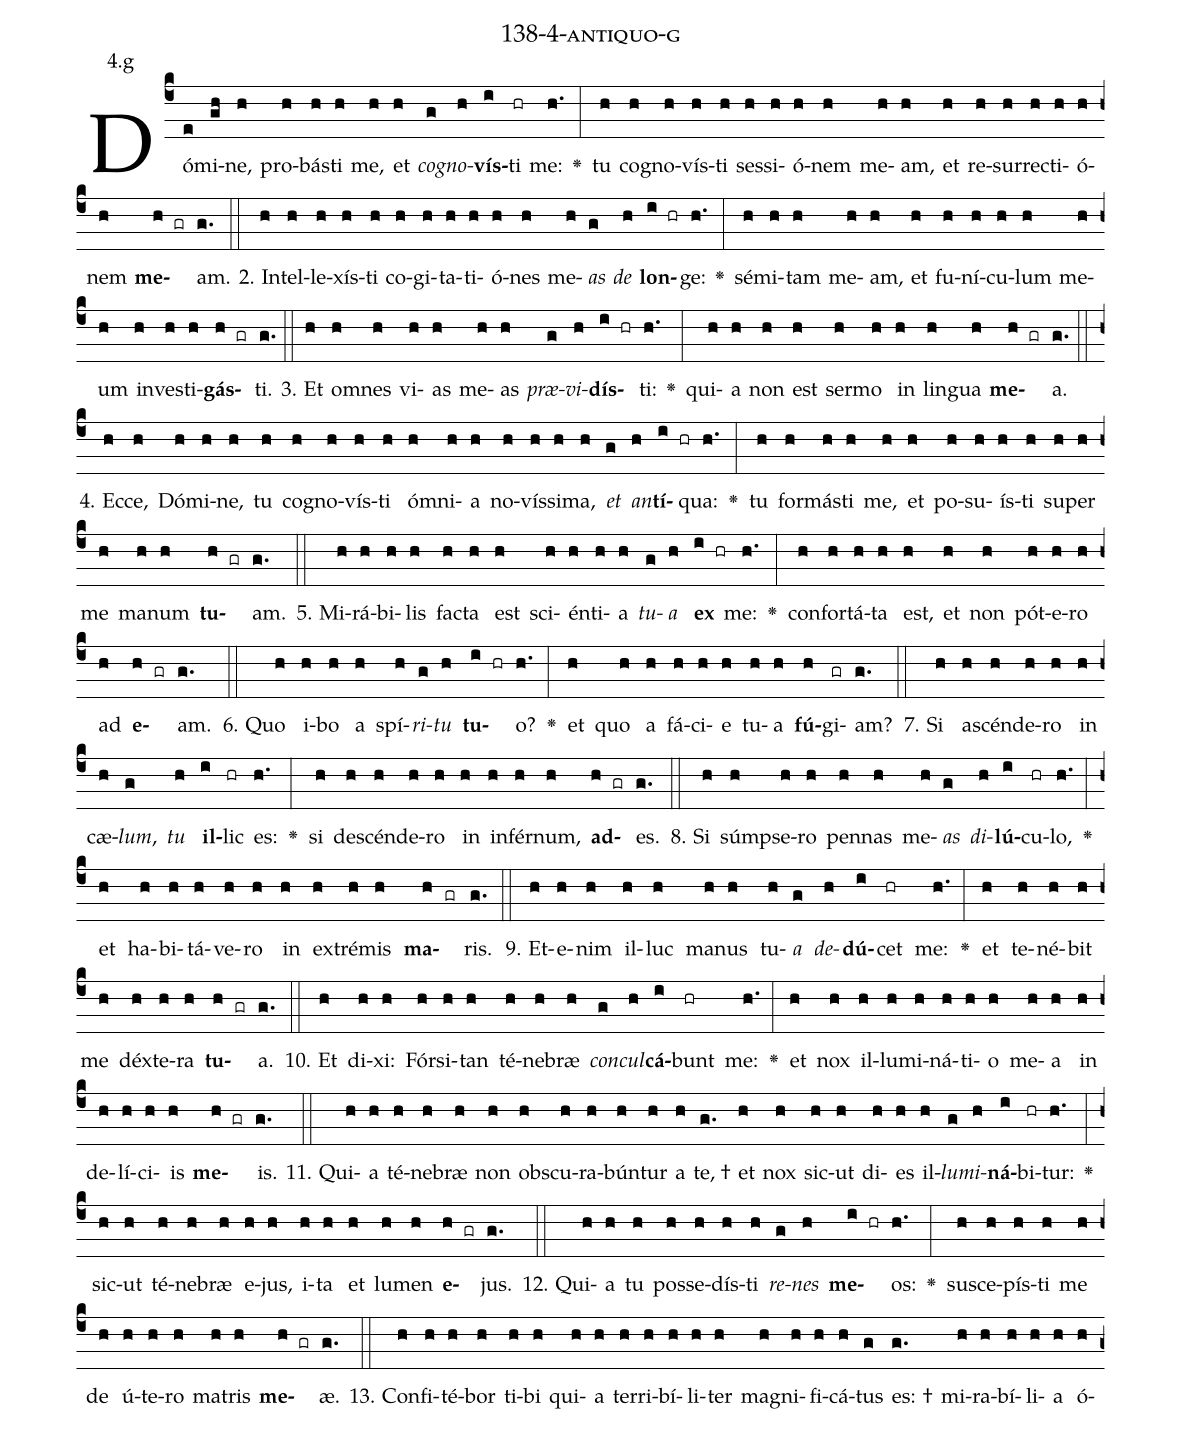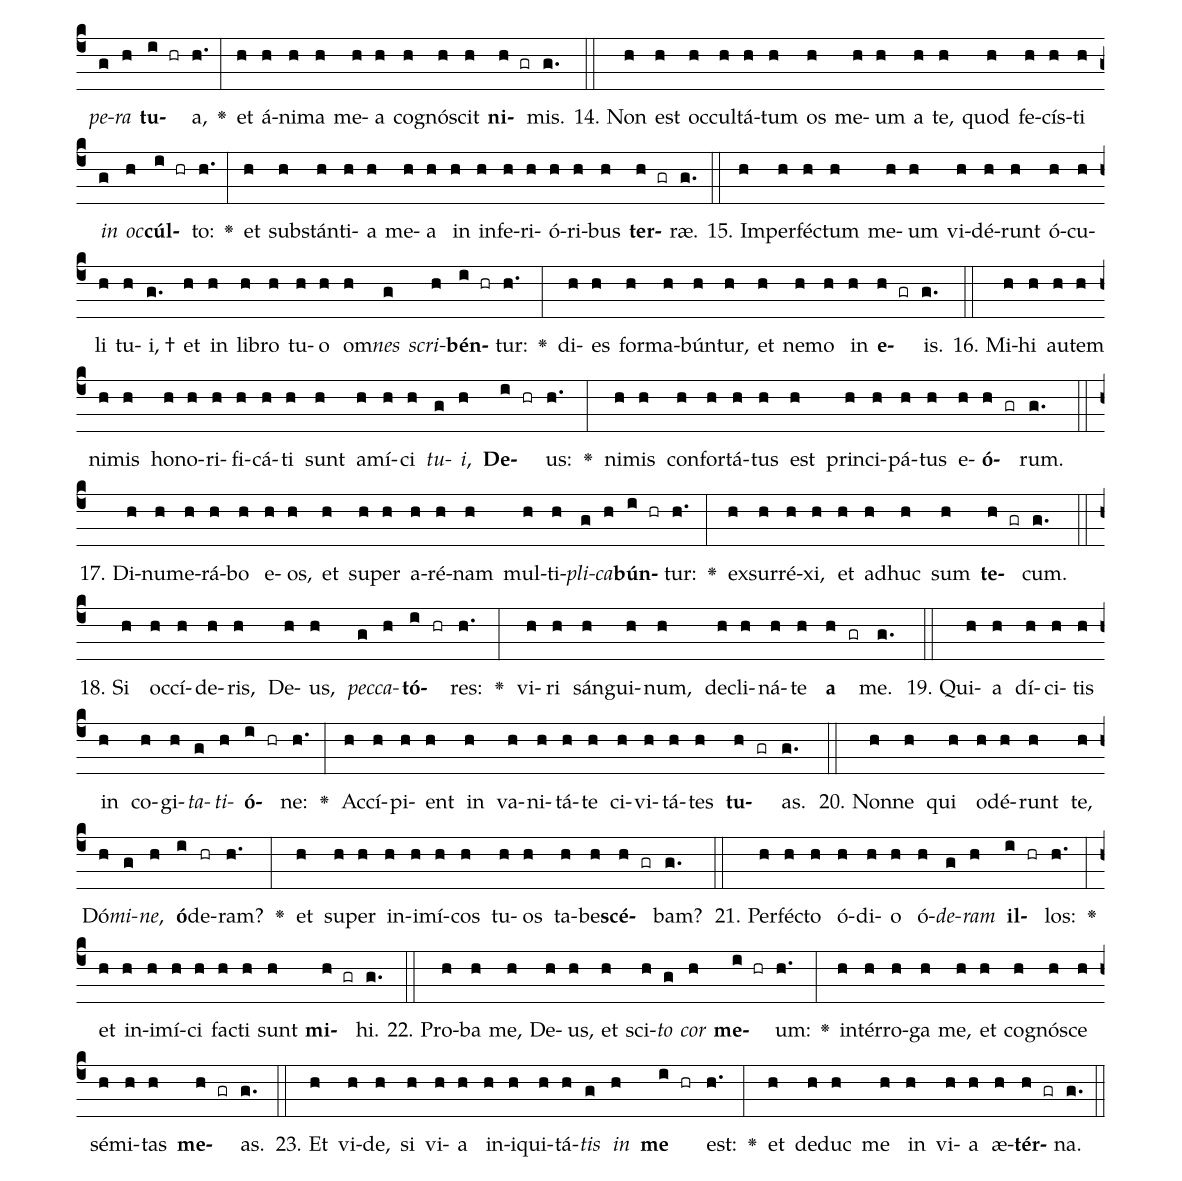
name: 138-4-antiquo-g;
annotation: 4.g;
%%
(c4)Dó(e)mi(gh)ne,(h) pro(h)bás(h)ti(h) me,(h) et(h) <i>co</i>(g)<i>gno</i>(h)<b>vís</b>(i)ti(hr) me:(h.) <v>\greheightstar</v>(:) tu(h) co(h)gno(h)vís(h)ti(h) ses(h)si(h)ó(h)nem(h) me(h)am,(h) et(h) re(h)sur(h)rec(h)ti(h)ó(h)nem(h) <b>me</b>(h gr)am.(g.) (::)
2. In(h)tel(h)le(h)xís(h)ti(h) co(h)gi(h)ta(h)ti(h)ó(h)nes(h) me(h)<i>as</i>(g) <i>de</i>(h) <b>lon</b>(i hr)ge:(h.) <v>\greheightstar</v>(:) sé(h)mi(h)tam(h) me(h)am,(h) et(h) fu(h)ní(h)cu(h)lum(h) me(h)um(h) in(h)ves(h)ti(h)<b>gás</b>(h gr)ti.(g.) (::)
3. Et(h) om(h)nes(h) vi(h)as(h) me(h)as(h) <i>præ</i>(g)<i>vi</i>(h)<b>dís</b>(i hr)ti:(h.) <v>\greheightstar</v>(:) qui(h)a(h) non(h) est(h) ser(h)mo(h) in(h) lin(h)gua(h) <b>me</b>(h gr)a.(g.) (::)
4. Ec(h)ce,(h) Dó(h)mi(h)ne,(h) tu(h) co(h)gno(h)vís(h)ti(h) óm(h)ni(h)a(h) no(h)vís(h)si(h)ma,(h) <i>et</i>(g) <i>an</i>(h)<b>tí</b>(i hr)qua:(h.) <v>\greheightstar</v>(:) tu(h) for(h)más(h)ti(h) me,(h) et(h) po(h)su(h)ís(h)ti(h) su(h)per(h) me(h) ma(h)num(h) <b>tu</b>(h gr)am.(g.) (::)
5. Mi(h)rá(h)bi(h)lis(h) fac(h)ta(h) est(h) sci(h)én(h)ti(h)a(h) <i>tu</i>(g)<i>a</i>(h) <b>ex</b>(i hr) me:(h.) <v>\greheightstar</v>(:) con(h)for(h)tá(h)ta(h) est,(h) et(h) non(h) pót(h)e(h)ro(h) ad(h) <b>e</b>(h gr)am.(g.) (::)
6. Quo(h) i(h)bo(h) a(h) spí(h)<i>ri</i>(g)<i>tu</i>(h) <b>tu</b>(i hr)o?(h.) <v>\greheightstar</v>(:) et(h) quo(h) a(h) fá(h)ci(h)e(h) tu(h)a(h) <b>fú</b>(h)gi(gr)am?(g.) (::)
7. Si(h) a(h)scén(h)de(h)ro(h) in(h) cæ(h)<i>lum</i>,(g) <i>tu</i>(h) <b>il</b>(i)lic(hr) es:(h.) <v>\greheightstar</v>(:) si(h) de(h)scén(h)de(h)ro(h) in(h) in(h)fér(h)num,(h) <b>ad</b>(h gr)es.(g.) (::)
8. Si(h) súmp(h)se(h)ro(h) pen(h)nas(h) me(h)<i>as</i>(g) <i>di</i>(h)<b>lú</b>(i)cu(hr)lo,(h.) <v>\greheightstar</v>(:) et(h) ha(h)bi(h)tá(h)ve(h)ro(h) in(h) ex(h)tré(h)mis(h) <b>ma</b>(h gr)ris.(g.) (::)
9. Et(h)e(h)nim(h) il(h)luc(h) ma(h)nus(h) tu(h)<i>a</i>(g) <i>de</i>(h)<b>dú</b>(i)cet(hr) me:(h.) <v>\greheightstar</v>(:) et(h) te(h)né(h)bit(h) me(h) déx(h)te(h)ra(h) <b>tu</b>(h gr)a.(g.) (::)
10. Et(h) di(h)xi:(h) Fór(h)si(h)tan(h) té(h)ne(h)bræ(h) <i>con</i>(g)<i>cul</i>(h)<b>cá</b>(i)bunt(hr) me:(h.) <v>\greheightstar</v>(:) et(h) nox(h) il(h)lu(h)mi(h)ná(h)ti(h)o(h) me(h)a(h) in(h) de(h)lí(h)ci(h)is(h) <b>me</b>(h gr)is.(g.) (::)
11. Qui(h)a(h) té(h)ne(h)bræ(h) non(h) obs(h)cu(h)ra(h)bún(h)tur(h) a(h) te, †(g.) et(h) nox(h) sic(h)ut(h) di(h)es(h) il(h)<i>lu</i>(g)<i>mi</i>(h)<b>ná</b>(i)bi(hr)tur:(h.) <v>\greheightstar</v>(:) sic(h)ut(h) té(h)ne(h)bræ(h) e(h)jus,(h) i(h)ta(h) et(h) lu(h)men(h) <b>e</b>(h gr)jus.(g.) (::)
12. Qui(h)a(h) tu(h) pos(h)se(h)dís(h)ti(h) <i>re</i>(g)<i>nes</i>(h) <b>me</b>(i hr)os:(h.) <v>\greheightstar</v>(:) su(h)sce(h)pís(h)ti(h) me(h) de(h) ú(h)te(h)ro(h) ma(h)tris(h) <b>me</b>(h gr)æ.(g.) (::)
13. Con(h)fi(h)té(h)bor(h) ti(h)bi(h) qui(h)a(h) ter(h)ri(h)bí(h)li(h)ter(h) ma(h)gni(h)fi(h)cá(h)tus(g) es: †(g.) mi(h)ra(h)bí(h)li(h)a(h) ó(h)<i>pe</i>(g)<i>ra</i>(h) <b>tu</b>(i hr)a,(h.) <v>\greheightstar</v>(:) et(h) á(h)ni(h)ma(h) me(h)a(h) co(h)gnó(h)scit(h) <b>ni</b>(h gr)mis.(g.) (::)
14. Non(h) est(h) oc(h)cul(h)tá(h)tum(h) os(h) me(h)um(h) a(h) te,(h) quod(h) fe(h)cís(h)ti(h) <i>in</i>(g) <i>oc</i>(h)<b>cúl</b>(i hr)to:(h.) <v>\greheightstar</v>(:) et(h) sub(h)stán(h)ti(h)a(h) me(h)a(h) in(h) in(h)fe(h)ri(h)ó(h)ri(h)bus(h) <b>ter</b>(h gr)ræ.(g.) (::)
15. Im(h)per(h)féc(h)tum(h) me(h)um(h) vi(h)dé(h)runt(h) ó(h)cu(h)li(h) tu(h)i, †(g.) et(h) in(h) li(h)bro(h) tu(h)o(h) om(h)<i>nes</i>(g) <i>scri</i>(h)<b>bén</b>(i hr)tur:(h.) <v>\greheightstar</v>(:) di(h)es(h) for(h)ma(h)bún(h)tur,(h) et(h) ne(h)mo(h) in(h) <b>e</b>(h gr)is.(g.) (::)
16. Mi(h)hi(h) au(h)tem(h) ni(h)mis(h) ho(h)no(h)ri(h)fi(h)cá(h)ti(h) sunt(h) a(h)mí(h)ci(h) <i>tu</i>(g)<i>i</i>,(h) <b>De</b>(i hr)us:(h.) <v>\greheightstar</v>(:) ni(h)mis(h) con(h)for(h)tá(h)tus(h) est(h) prin(h)ci(h)pá(h)tus(h) e(h)<b>ó</b>(h gr)rum.(g.) (::)
17. Di(h)nu(h)me(h)rá(h)bo(h) e(h)os,(h) et(h) su(h)per(h) a(h)ré(h)nam(h) mul(h)ti(h)<i>pli</i>(g)<i>ca</i>(h)<b>bún</b>(i hr)tur:(h.) <v>\greheightstar</v>(:) ex(h)sur(h)ré(h)xi,(h) et(h) ad(h)huc(h) sum(h) <b>te</b>(h gr)cum.(g.) (::)
18. Si(h) oc(h)cí(h)de(h)ris,(h) De(h)us,(h) <i>pec</i>(g)<i>ca</i>(h)<b>tó</b>(i hr)res:(h.) <v>\greheightstar</v>(:) vi(h)ri(h) sán(h)gui(h)num,(h) de(h)cli(h)ná(h)te(h) <b>a</b>(h gr) me.(g.) (::)
19. Qui(h)a(h) dí(h)ci(h)tis(h) in(h) co(h)gi(h)<i>ta</i>(g)<i>ti</i>(h)<b>ó</b>(i hr)ne:(h.) <v>\greheightstar</v>(:) Ac(h)cí(h)pi(h)ent(h) in(h) va(h)ni(h)tá(h)te(h) ci(h)vi(h)tá(h)tes(h) <b>tu</b>(h gr)as.(g.) (::)
20. Non(h)ne(h) qui(h) o(h)dé(h)runt(h) te,(h) Dó(h)<i>mi</i>(g)<i>ne</i>,(h) <b>ó</b>(i)de(hr)ram?(h.) <v>\greheightstar</v>(:) et(h) su(h)per(h) in(h)i(h)mí(h)cos(h) tu(h)os(h) ta(h)be(h)<b>scé</b>(h gr)bam?(g.) (::)
21. Per(h)féc(h)to(h) ó(h)di(h)o(h) ó(h)<i>de</i>(g)<i>ram</i>(h) <b>il</b>(i hr)los:(h.) <v>\greheightstar</v>(:) et(h) in(h)i(h)mí(h)ci(h) fac(h)ti(h) sunt(h) <b>mi</b>(h gr)hi.(g.) (::)
22. Pro(h)ba(h) me,(h) De(h)us,(h) et(h) sci(h)<i>to</i>(g) <i>cor</i>(h) <b>me</b>(i hr)um:(h.) <v>\greheightstar</v>(:) in(h)tér(h)ro(h)ga(h) me,(h) et(h) co(h)gnó(h)sce(h) sé(h)mi(h)tas(h) <b>me</b>(h gr)as.(g.) (::)
23. Et(h) vi(h)de,(h) si(h) vi(h)a(h) in(h)i(h)qui(h)tá(h)<i>tis</i>(g) <i>in</i>(h) <b>me</b>(i hr) est:(h.) <v>\greheightstar</v>(:) et(h) de(h)duc(h) me(h) in(h) vi(h)a(h) æ(h)<b>tér</b>(h gr)na.(g.) (::)
